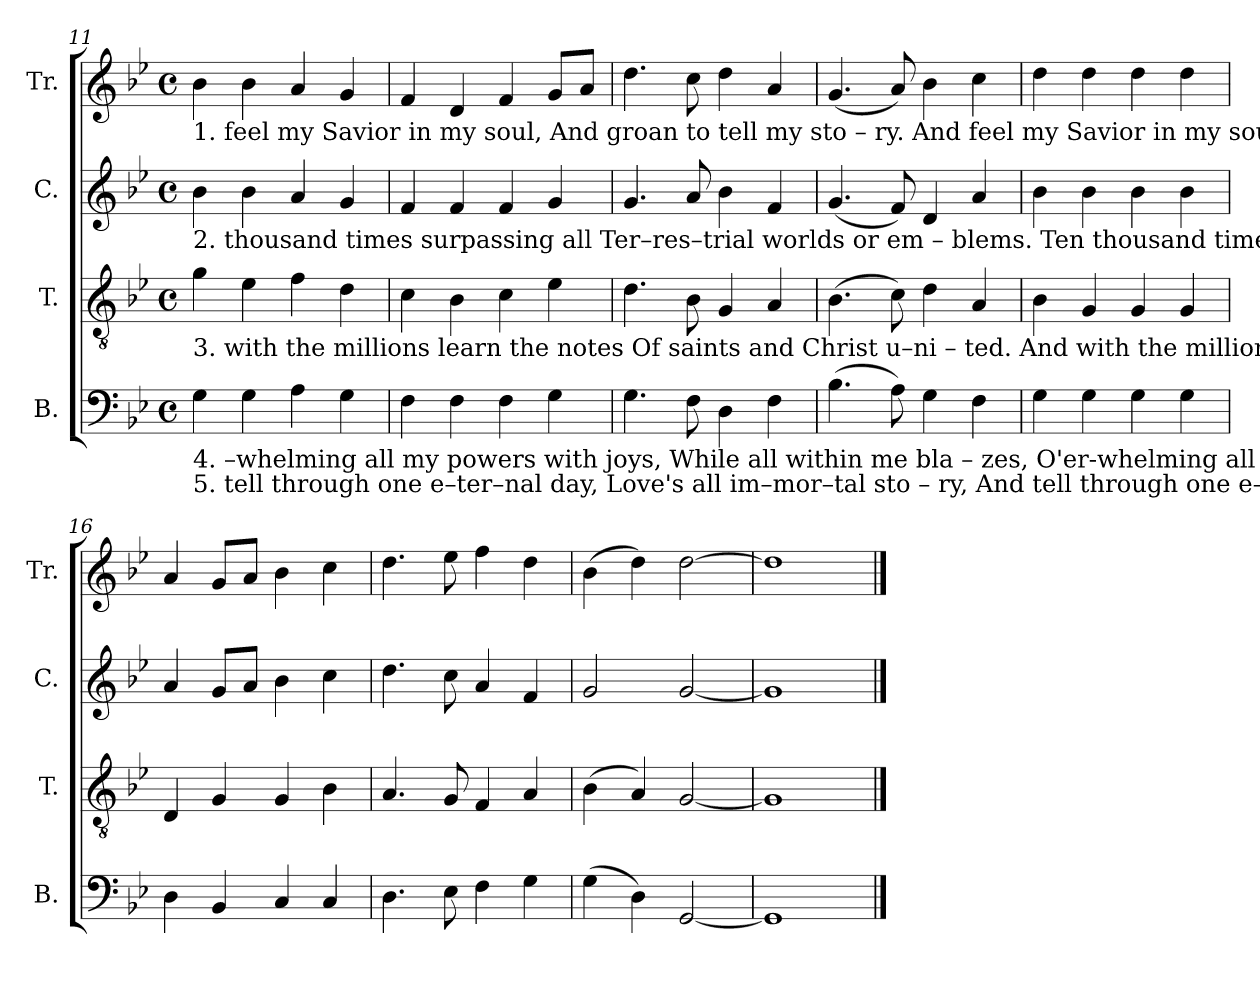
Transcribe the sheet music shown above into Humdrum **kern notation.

**kern	**kern	**kern	**kern
*part4	*part3	*part2	*part1
*staff4	*staff3	*staff2	*staff1
*I"B.	*I"T.	*I"C.	*I"Tr.
*I'B.	*I'T.	*I'C.	*I'Tr.
!!LO:LB:g=z
*clefF4	*clefGv2	*clefG2	*clefG2
*k[b-e-]	*k[b-e-]	*k[b-e-]	*k[b-e-]
*M4/4	*M4/4	*M4/4	*M4/4
*met(c)	*met(c)	*met(c)	*met(c)
=11	=11	=11	=11
!	!	!	!LO:TX:b:t=1.  feel  my  Savior   in   my   soul,  And  groan  to  tell    my   sto   –  ry.    And  feel  my  Savior   in   my   soul,  And  groan  to  tell    my   sto   –  ry.
!	!	!LO:TX:b:t=2. thousand times surpassing all   Ter–res–trial worlds or  em  –  blems.  Ten thousand times surpassing all   Ter–res–trial worlds or  em   –   blems.	!
!	!LO:TX:b:t=3.  with the millions learn the notes  Of  saints and Christ u–ni   –  ted.   And with the millions learn the notes  Of  saints and Christ u–ni   –  ted.	!	!
!LO:TX:b:t=4. –whelming all my powers with joys,  While  all   within  me   bla – zes,   O'er-whelming all my powers with joys,  While  all  within me bla  –  zes.	!	!	!
!LO:TX:b:t=5.   tell  through one  e–ter–nal  day,  Love's  all  im–mor–tal  sto   –     ry,   And  tell  through  one  e–ter–nal  day,  Love's  all  im–mor–tal  sto  –  ry.	!	!	!
4G!\	4g!\	4b-!\	4b-!\
4G!\	4e-!\	4b-!\	4b-!\
4A!\	4f!\	4a!/	4a!/
4G!\	4d!\	4g!/	4g!/
=12	=12	=12	=12
4F!\	4c!\	4f!/	4f!/
4F!\	4B-!\	4f!/	4d!/
4F!\	4c!\	4f!/	4f!/
4G!\	4e-!\	4g!/	8g!/L
.	.	.	8a!/J
=13	=13	=13	=13
4.G!\	4.d!\	4.g!/	4.dd!\
8F!\	8B-!\	8a!/	8cc!\
4D!\	4G!/	4b-!\	4dd!\
4F!\	4A!/	4f!/	4a!/
=14	=14	=14	=14
(4.B-!\	(4.B-!\	(4.g!/	(4.g!/
8A!\)	8c!\)	8f!/)	8a!/)
4G!\	4d!\	4d!/	4b-!\
4F!\	4A!/	4a!/	4cc!\
=15	=15	=15	=15
4G!\	4B-!\	4b-!\	4dd!\
4G!\	4G!/	4b-!\	4dd!\
4G!\	4G!/	4b-!\	4dd!\
4G!\	4G!/	4b-!\	4dd!\
=16	=16	=16	=16
4D!\	4D!/	4a!/	4a!/
4BB-!/	4G!/	8g!/L	8g!/L
.	.	8a!/J	8a!/J
4C!/	4G!/	4b-!\	4b-!\
4C!/	4B-!\	4cc!\	4cc!\
=17	=17	=17	=17
4.D!\	4.A!/	4.dd!\	4.dd!\
8E-!\	8G!/	8cc!\	8ee-!\
4F!\	4F!/	4a!/	4ff!\
4G!\	4A!/	4f!/	4dd!\
=18	=18	=18	=18
(4G!\	(4B-!\	2g!/	(4b-!\
4D!\)	4A!/)	.	4dd!\)
[2GG!/	[2G!/	[2g!/	[2dd!\
=19	=19	=19	=19
1GG!]	1G!]	1g!]	1dd!]
==	==	==	==
*-	*-	*-	*-
